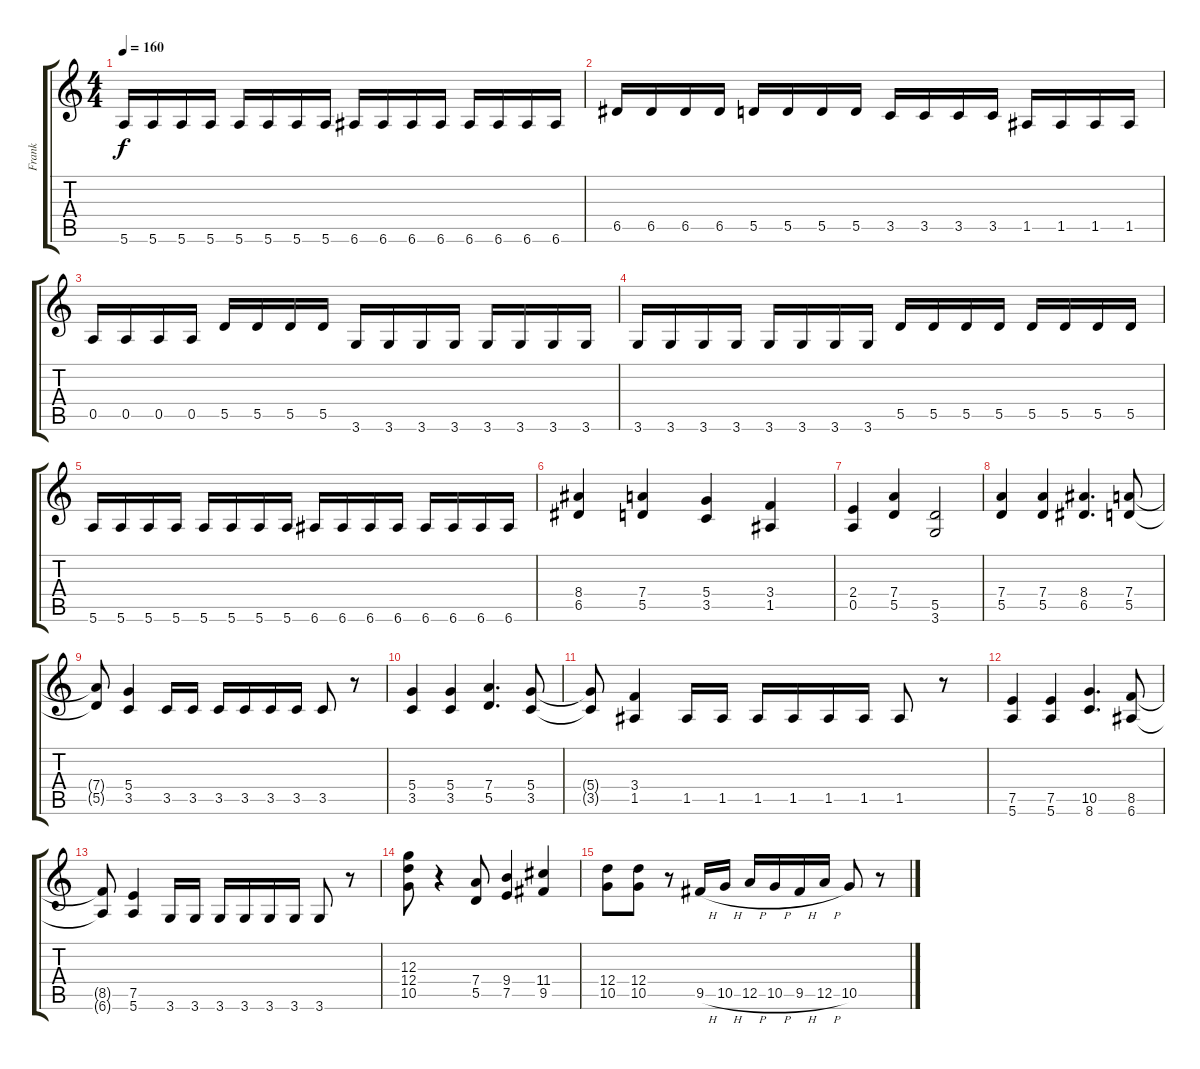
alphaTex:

\track ("Frank" "Frank") {solo instrument overdrivenguitar}
\staff {score tabs}
\tuning (E4 B3 G3 D3 A2 E2) {hide}
\ts (4 4)
\tempo 160
\clef g2
\ks c
5.6.16{dy f} 5.6.16 5.6.16 5.6.16 5.6.16 5.6.16 5.6.16 5.6.16 6.6.16 6.6.16 6.6.16 6.6.16 6.6.16 6.6.16 6.6.16 6.6.16 |
6.5.16 6.5.16 6.5.16 6.5.16 5.5.16 5.5.16 5.5.16 5.5.16 3.5.16 3.5.16 3.5.16 3.5.16 1.5.16 1.5.16 1.5.16 1.5.16 |
0.5.16 0.5.16 0.5.16 0.5.16 5.5.16 5.5.16 5.5.16 5.5.16 3.6.16 3.6.16 3.6.16 3.6.16 3.6.16 3.6.16 3.6.16 3.6.16 |
3.6.16 3.6.16 3.6.16 3.6.16 3.6.16 3.6.16 3.6.16 3.6.16 5.5.16 5.5.16 5.5.16 5.5.16 5.5.16 5.5.16 5.5.16 5.5.16 |
5.6.16 5.6.16 5.6.16 5.6.16 5.6.16 5.6.16 5.6.16 5.6.16 6.6.16 6.6.16 6.6.16 6.6.16 6.6.16 6.6.16 6.6.16 6.6.16 |
(8.4 6.5).4 (7.4 5.5).4 (5.4 3.5).4 (3.4 1.5).4 |
(2.4 0.5).4 (7.4 5.5).4 (5.5 3.6).2 |
(7.4 5.5).4 (7.4 5.5).4 (8.4 6.5).4{d} (7.4 5.5).8 |
(7.4{t} 5.5{t}).8 (5.4 3.5).4 3.5.16 3.5.16 3.5.16 3.5.16 3.5.16 3.5.16 3.5.8 r.8 |
(5.4 3.5).4 (5.4 3.5).4 (7.4 5.5).4{d} (5.4 3.5).8 |
(5.4{t} 3.5{t}).8 (3.4 1.5).4 1.5.16 1.5.16 1.5.16 1.5.16 1.5.16 1.5.16 1.5.8 r.8 |
(7.5 5.6).4 (7.5 5.6).4 (10.5 8.6).4{d} (8.5 6.6).8 |
(8.5{t} 6.6{t}).8 (7.5 5.6).4 3.6.16 3.6.16 3.6.16 3.6.16 3.6.16 3.6.16 3.6.8 r.8 |
(12.3 12.4 10.5).8 r.4 (7.4 5.5).8 (9.4 7.5).4 (11.4 9.5).4 |
(12.4 10.5).8 (12.4 10.5).8 r.8 9.5{h}.16 10.5{h}.16 12.5{h}.16 10.5{h}.16 9.5{h}.16 12.5{h}.16 10.5.8 r.8
